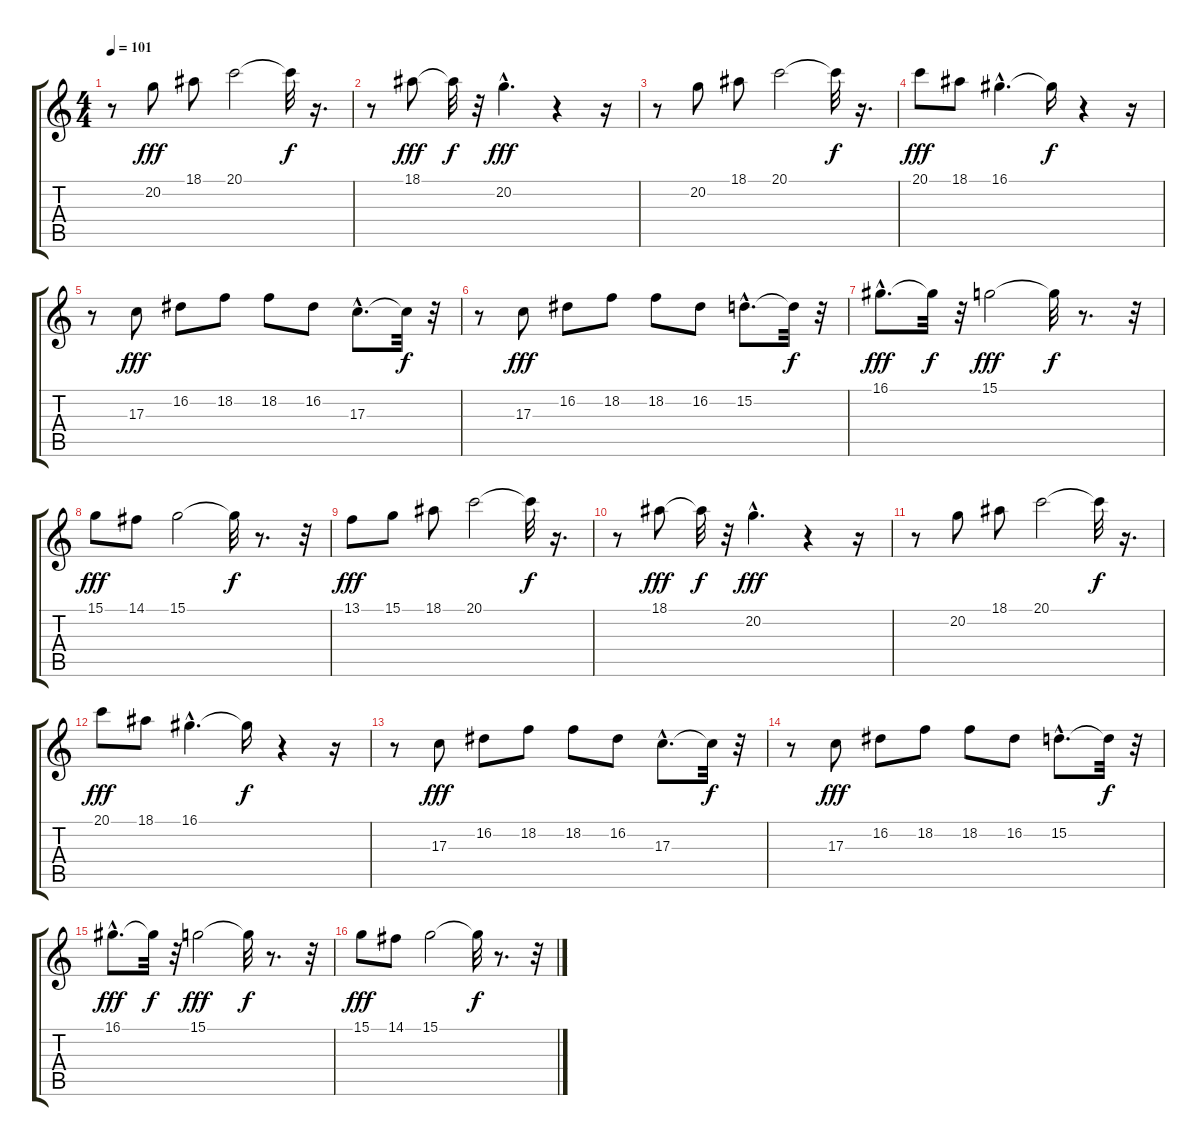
\track "" {instrument lead1square}
\staff {score tabs}
\tuning (E4 B3 G3 D3 A2 E2) {hide}
\ts (4 4)
\tempo 101
\clef g2
\ks c
r.8{dy fff instrument lead1square} 20.2.8 18.1.8 20.1.2 20.1{t}.32{dy f} r.16{d} |
r.8 18.1.8{dy fff} 18.1{t}.32{dy f} r.32 20.2{hac}.4{d dy fff} r.4 r.16 |
r.8 20.2.8 18.1.8 20.1.2 20.1{t}.32{dy f} r.16{d} |
20.1.8{dy fff} 18.1.8 16.1{hac}.4{d} 16.1{t}.16{dy f} r.4 r.16 |
r.8 17.3.8{dy fff} 16.2.8 18.2.8 18.2.8 16.2.8 17.3{hac}.8{d} 17.3{t}.32{dy f} r.32 |
r.8 17.3.8{dy fff} 16.2.8 18.2.8 18.2.8 16.2.8 15.2{hac}.8{d} 15.2{t}.32{dy f} r.32 |
16.1{hac}.8{d dy fff} 16.1{t}.32{dy f} r.32 15.1.2{dy fff} 15.1{t}.32{dy f} r.8{d} r.32 |
15.1.8{dy fff} 14.1.8 15.1.2 15.1{t}.32{dy f} r.8{d} r.32 |
13.1.8{dy fff} 15.1.8 18.1.8 20.1.2 20.1{t}.32{dy f} r.16{d} |
r.8 18.1.8{dy fff} 18.1{t}.32{dy f} r.32 20.2{hac}.4{d dy fff} r.4 r.16 |
r.8 20.2.8 18.1.8 20.1.2 20.1{t}.32{dy f} r.16{d} |
20.1.8{dy fff} 18.1.8 16.1{hac}.4{d} 16.1{t}.16{dy f} r.4 r.16 |
r.8 17.3.8{dy fff} 16.2.8 18.2.8 18.2.8 16.2.8 17.3{hac}.8{d} 17.3{t}.32{dy f} r.32 |
r.8 17.3.8{dy fff} 16.2.8 18.2.8 18.2.8 16.2.8 15.2{hac}.8{d} 15.2{t}.32{dy f} r.32 |
16.1{hac}.8{d dy fff} 16.1{t}.32{dy f} r.32 15.1.2{dy fff} 15.1{t}.32{dy f} r.8{d} r.32 |
15.1.8{dy fff} 14.1.8 15.1.2 15.1{t}.32{dy f} r.8{d} r.32
